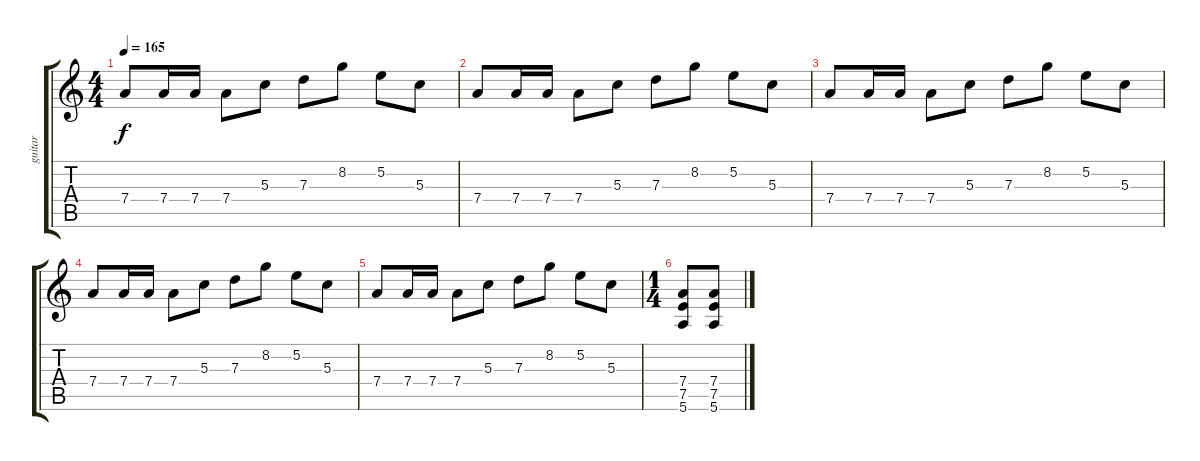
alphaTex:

\track ("guitar" "guitar") {instrument overdrivenguitar}
\staff {score tabs}
\tuning (E4 B3 G3 D3 A2 E2) {hide}
\ts (4 4)
\tempo 165
\clef g2
\ks c
7.4.8{dy f} 7.4.16 7.4.16 7.4.8 5.3.8 7.3.8 8.2.8 5.2.8 5.3.8 |
7.4.8 7.4.16 7.4.16 7.4.8 5.3.8 7.3.8 8.2.8 5.2.8 5.3.8 |
7.4.8 7.4.16 7.4.16 7.4.8 5.3.8 7.3.8 8.2.8 5.2.8 5.3.8 |
7.4.8 7.4.16 7.4.16 7.4.8 5.3.8 7.3.8 8.2.8 5.2.8 5.3.8 |
7.4.8 7.4.16 7.4.16 7.4.8 5.3.8 7.3.8 8.2.8 5.2.8 5.3.8 |
\ts (1 4)
(7.4 7.5 5.6).8 (7.4 7.5 5.6).8
